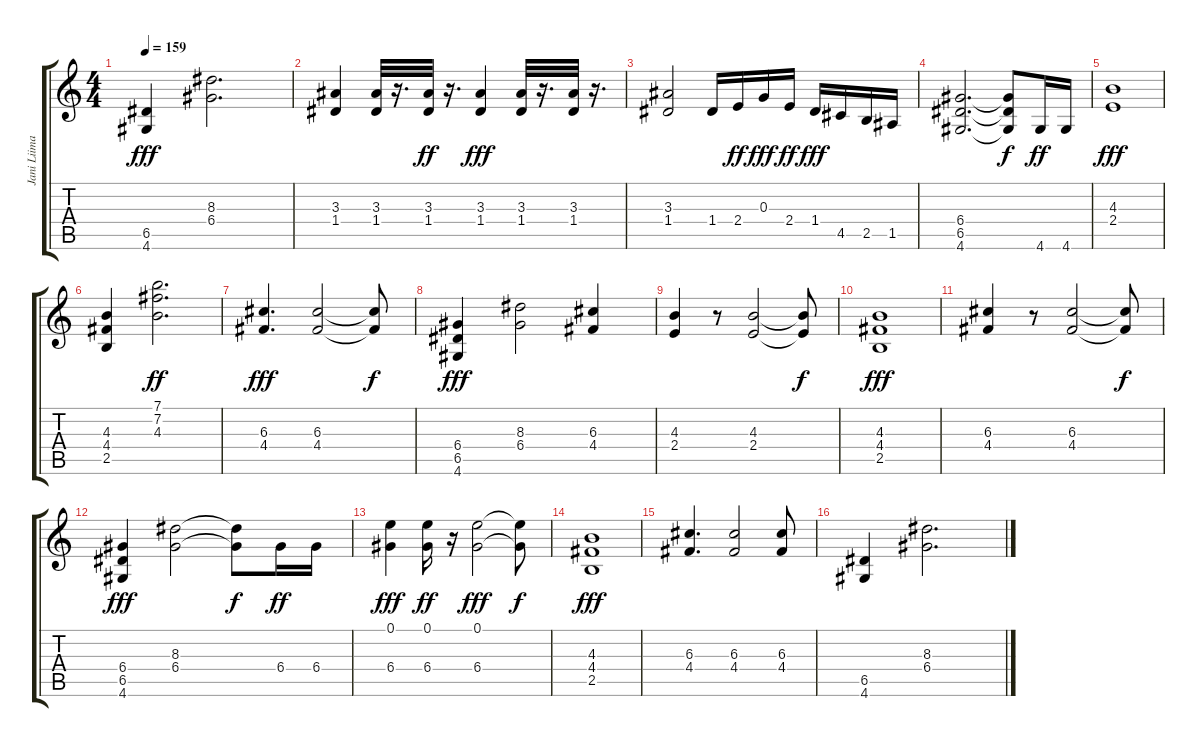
\track ("Jani Liimatainen" "Jani Liima") {instrument overdrivenguitar}
\staff {score tabs}
\tuning (E4 B3 G3 D3 A2 E2) {hide}
\ts (4 4)
\tempo 159
\clef g2
\ks c
(6.5 4.6).4{dy fff} (8.3 6.4).2{d} |
(3.3 1.4).4 (3.3 1.4).32 r.16{d} (3.3 1.4).32{dy ff} r.16{d} (3.3 1.4).4{dy fff} (3.3 1.4).32 r.16{d} (3.3 1.4).32 r.16{d} |
(3.3 1.4).2 1.4.16 2.4.16{dy ff} 0.3.16{dy fff} 2.4.16{dy ff} 1.4.16{dy fff} 4.5.16 2.5.16 1.5.16 |
(6.4 6.5 4.6).2{d} (6.4{t} 6.5{t} 4.6{t}).8{dy f} 4.6.16{dy ff} 4.6.16 |
(4.3 2.4).1{dy fff} |
(4.3 4.4 2.5).4 (7.1 7.2 4.3).2{d dy ff} |
(6.3 4.4).4{d dy fff} (6.3 4.4).2 (6.3{t} 4.4{t}).8{dy f} |
(6.4 6.5 4.6).4{dy fff} (8.3 6.4).2 (6.3 4.4).4 |
(4.3 2.4).4 r.8 (4.3 2.4).2 (4.3{t} 2.4{t}).8{dy f} |
(4.3 4.4 2.5).1{dy fff} |
(6.3 4.4).4 r.8 (6.3 4.4).2 (6.3{t} 4.4{t}).8{dy f} |
(6.4 6.5 4.6).4{dy fff} (8.3 6.4).2 (8.3{t} 6.4{t}).8{dy f} 6.4.16{dy ff} 6.4.16 |
(0.1 6.4).4{dy fff} (0.1 6.4).16{dy ff} r.16 (0.1 6.4).2{dy fff} (0.1{t} 6.4{t}).8{dy f} |
(4.3 4.4 2.5).1{dy fff} |
(6.3 4.4).4{d} (6.3 4.4).2 (6.3 4.4).8 |
(6.5 4.6).4 (8.3 6.4).2{d}
